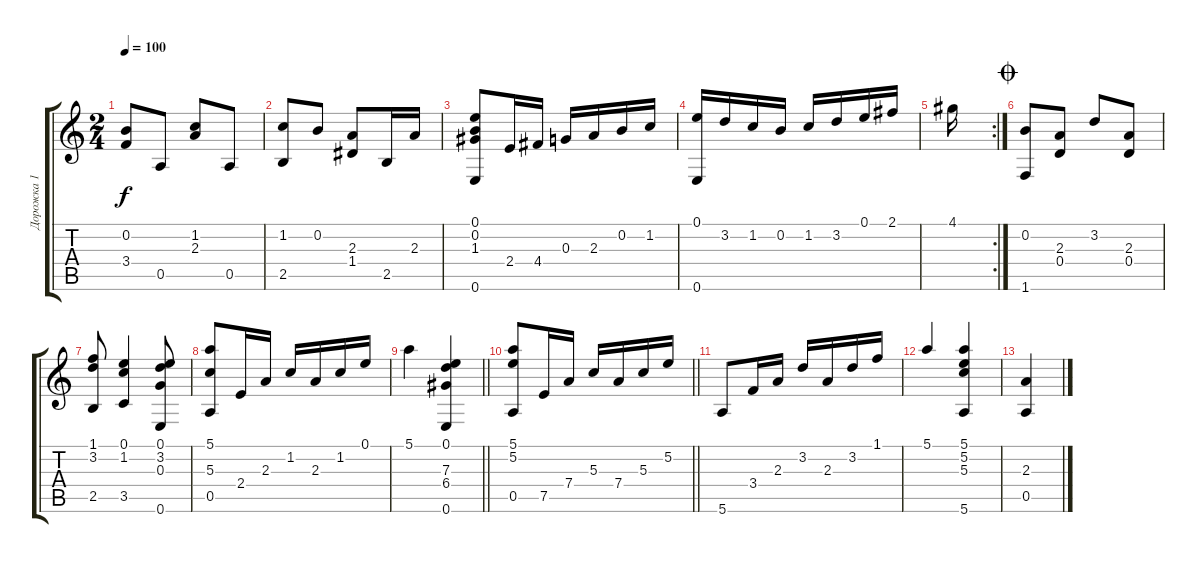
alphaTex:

\track ("Дорожка 1" "Дорожка 1") {instrument acousticguitarnylon}
\staff {score tabs}
\tuning (E4 B3 G3 D3 A2 E2) {hide}
\ts (2 4)
\tempo 100
\clef g2
\ks c
(0.2 3.4).8{dy f} 0.5.8 (1.2 2.3).8 0.5.8 |
(1.2 2.5).8 0.2.8 (2.3 1.4).8 2.5.16 2.3.16 |
(0.1 0.2 1.3 0.6).8 2.4.16 4.4.16 0.3.16{beam Up} 2.3.16{beam Up} 0.2.16{beam Up} 1.2.16{beam Up} |
(0.1 0.6).16 3.2.16 1.2.16 0.2.16 1.2.16{beam Up} 3.2.16{beam Up} 0.1.16{beam Up} 2.1.16{beam Up} |
\rc 2
4.1.16 |
\jump coda
(0.2 1.6).8 (2.3 0.4).8 3.2.8 (2.3 0.4).8 |
(1.1 3.2 2.5).8 (0.1 1.2 3.5).4 (0.1 3.2 0.3 0.6).8 |
(5.1 5.3 0.5).8 2.4.16 2.3.16 1.2.16{beam Up} 2.3.16{beam Up} 1.2.16{beam Up} 0.1.16{beam Up} |
\barLineRight lightlight
5.1.4 (0.1 7.3 6.4 0.6).4 |
\barLineRight lightlight
(5.1 5.2 0.5).8 7.5.16 7.4.16 5.3.16{beam Up} 7.4.16{beam Up} 5.3.16{beam Up} 5.2.16{beam Up} |
5.6.8 3.4.16 2.3.16 3.2.16{beam Up} 2.3.16{beam Up} 3.2.16{beam Up} 1.1.16{beam Up} |
5.1.4{beam Up} (5.1 5.2 5.3 5.6).4{beam Up} |
(2.3 0.5).4
